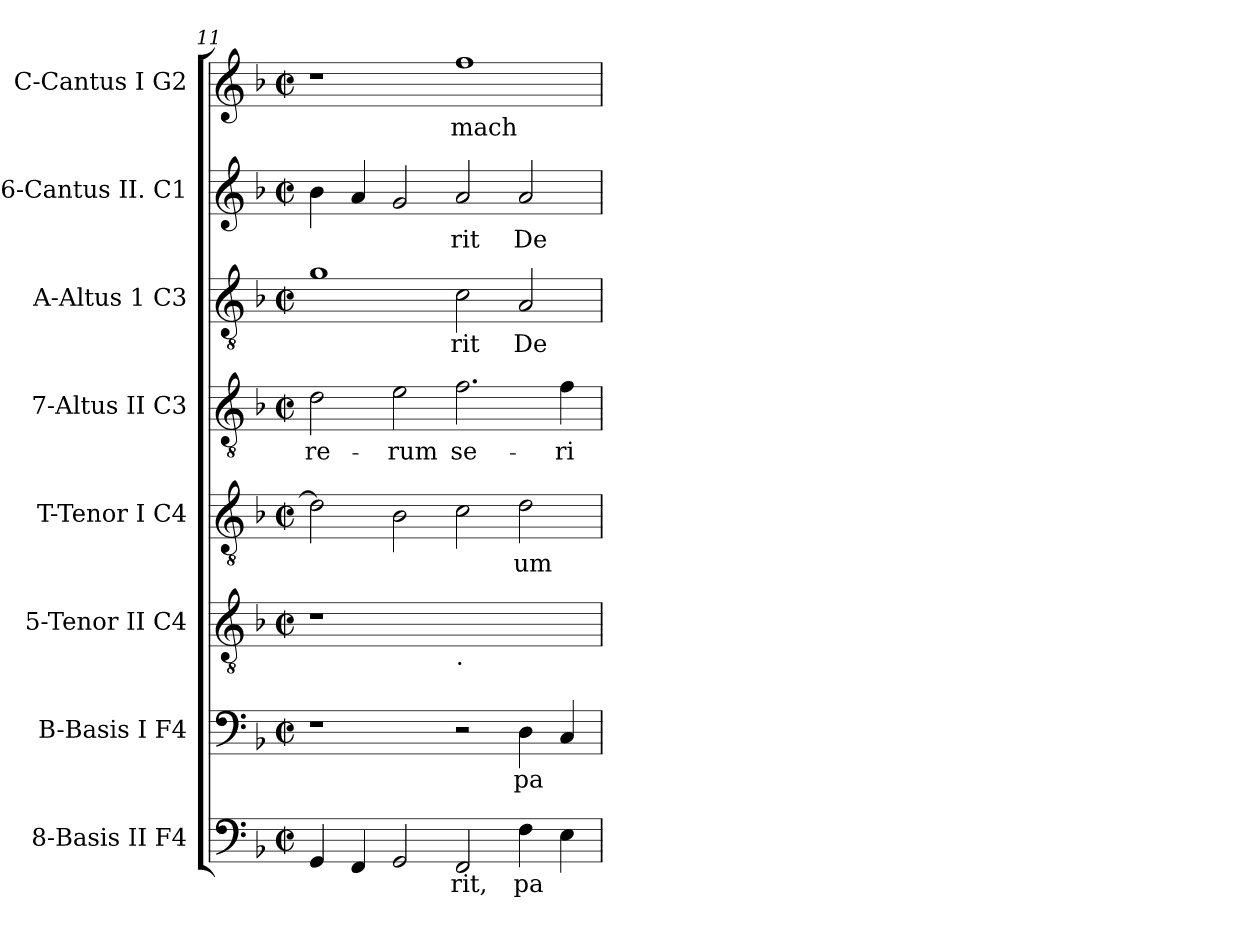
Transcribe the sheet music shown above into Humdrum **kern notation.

**kern	**text	**kern	**text	**kern	**kern	**text	**kern	**text	**kern	**text	**kern	**text	**kern	**text
*part8	*part8	*part7	*part7	*part6	*part5	*part5	*part4	*part4	*part3	*part3	*part2	*part2	*part1	*part1
*staff8	*staff8	*staff7	*staff7	*staff6	*staff5	*staff5	*staff4	*staff4	*staff3	*staff3	*staff2	*staff2	*staff1	*staff1
*I"8-Basis II  F4	*	*I"B-Basis I  F4	*	*I"5-Tenor II  C4	*I"T-Tenor I  C4	*	*I"7-Altus II  C3	*	*I"A-Altus 1  C3	*	*I"6-Cantus II.  C1	*	*I"C-Cantus I  G2	*
*	*	*I'B	*	*	*I'T	*	*	*	*I'A	*	*	*	*I'C	*
!!LO:PB:g=z
*clefF4	*	*clefF4	*	*clefGv2	*clefGv2	*	*clefGv2	*	*clefGv2	*	*clefG2	*	*clefG2	*
*k[b-]	*	*k[b-]	*	*k[b-]	*k[b-]	*	*k[b-]	*	*k[b-]	*	*k[b-]	*	*k[b-]	*
*F:	*	*F:	*	*F:	*F:	*	*F:	*	*F:	*	*F:	*	*F:	*
*M2/2	*	*M2/2	*	*M2/2	*M2/2	*	*M2/2	*	*M2/2	*	*M2/2	*	*M2/2	*
*met(c|)	*	*met(c|)	*	*met(c|)	*met(c|)	*	*met(c|)	*	*met(c|)	*	*met(c|)	*	*met(c|)	*
=11	=11	=11	=11	=11	=11	=11	=11	=11	=11	=11	=11	=11	=11	=11
!	!LO:LY:b:cj	!	!	!	!	!LO:LY:b:cj	!	!LO:LY:b:cj	!	!LO:LY:b:cj	!	!LO:LY:b:cj	!	!
4GG/	--	1r	.	1r	2d\]	--	2d\	re-	1g	--	4b-\	--	1r	.
!	!LO:LY:b:cj	!	!	!	!	!	!	!	!	!	!	!LO:LY:b:cj	!	!
4FF/	--	.	.	.	.	.	.	.	.	.	4a/	--	.	.
!	!LO:LY:b:cj	!	!	!	!	!LO:LY:b:cj	!	!LO:LY:b:cj	!	!	!	!LO:LY:b:cj	!	!
2GG/	--	.	.	.	2B-\	--	2e\	-rum	.	.	2g/	--	.	.
!	!	!	!	!LO:TX:b:t=.	!	!	!	!	!	!	!	!	!	!
!	!LO:LY:b:cj	!	!	!	!	!LO:LY:b:cj	!	!LO:LY:b:cj	!	!LO:LY:b:cj	!	!LO:LY:b:cj	!	!LO:LY:b:cj
2FF/	-rit,	2r	.	1ryy	2c\	--	2.f\	se-	2c\	-rit	2a/	-rit	1ff	mach
!	!LO:LY:b:cj	!	!LO:LY:b:cj	!	!	!LO:LY:b:cj	!	!	!	!LO:LY:b:cj	!	!LO:LY:b:cj	!	!
4F\	pa-	4D\	pa-	.	2d\	-um	.	.	2A/	De-	2a/	De-	.	.
!	!LO:LY:b:cj	!	!LO:LY:b:cj	!	!	!	!	!LO:LY:b:cj	!	!	!	!	!	!
4E\	--	4C/	--	.	.	.	4f\	-ri-	.	.	.	.	.	.
=	=	=	=	=	=	=	=	=	=	=	=	=	=	=
*-	*-	*-	*-	*-	*-	*-	*-	*-	*-	*-	*-	*-	*-	*-
